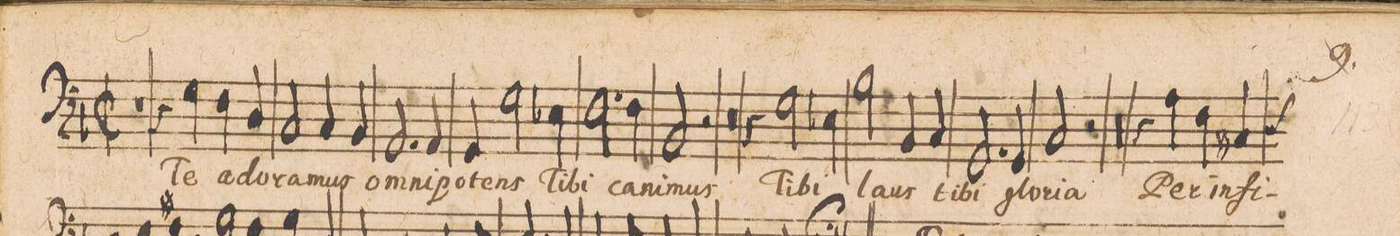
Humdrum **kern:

**kern	**text
*I"[Baſso]	*
*clefF4	*
*k[b-]	*
*met(C|)	*
*M2/1	*
1r	.
4r	.
4G\	Te
4F\	a-
4D/	-do-
=34-	=34-
2C/	-ra-
4C/	-mus-
4BB-/	.
2.AA/	-omni-
4AA/	-po-
=35-	=35-
4GG/	-tens
2G\	Ti-
4E-X\	-bi
2.F\	ca-
4F\	-ni-
=36-	=36-
2BB-/	-mus
2r	.
0r	.
=37-	=37-
4r	.
2G\	Ti-
4E-X\	-bi
=38-	=38-
2B-\	laus
4BB-/	ti-
4C/	-bi
2.GG/	glo-
4GG/	-ri-
=39-	=39-
2C/	-a
2r	.
00r	.
=40-	=40-
=41-	=41-
4r	.
4A\	Per
4F\	in-
*custos:D	*
4C#X/	-fi-
=42-	=42-
*-	*-
